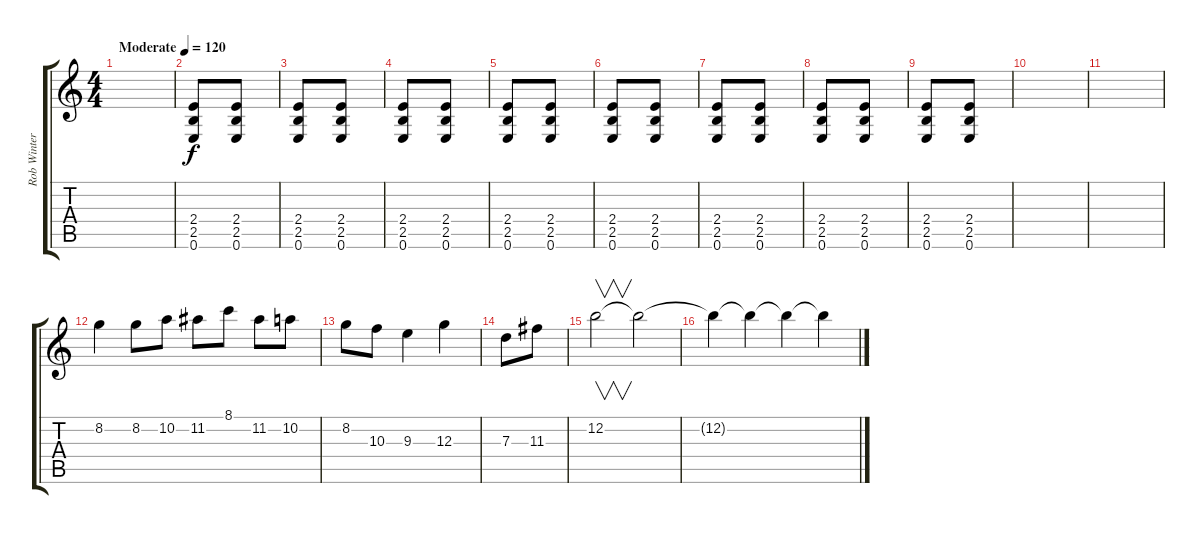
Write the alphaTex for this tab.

\track ("Rob Winter" "Rob Winter") {instrument overdrivenguitar}
\staff {score tabs}
\tuning (E4 B3 G3 D3 A2 E2) {hide}
\ts (4 4)
\tempo (120 "Moderate")
\clef g2
\ks c
|
(2.4 2.5 0.6).8 (2.4 2.5 0.6).8 |
(2.4 2.5 0.6).8 (2.4 2.5 0.6).8 |
(2.4 2.5 0.6).8 (2.4 2.5 0.6).8 |
(2.4 2.5 0.6).8 (2.4 2.5 0.6).8 |
(2.4 2.5 0.6).8 (2.4 2.5 0.6).8 |
(2.4 2.5 0.6).8 (2.4 2.5 0.6).8 |
(2.4 2.5 0.6).8 (2.4 2.5 0.6).8 |
(2.4 2.5 0.6).8 (2.4 2.5 0.6).8 |
|
|
8.2.4 8.2.8 10.2.8 11.2.8 8.1.8 11.2.8 10.2.8 |
8.2.8 10.3.8 9.3.4 12.3.4 |
7.3.8 11.3.8 |
12.2.2{v} 12.2{t}.2 |
12.2{t}.4 12.2{t}.4 12.2{t}.4 12.2{t}.4
